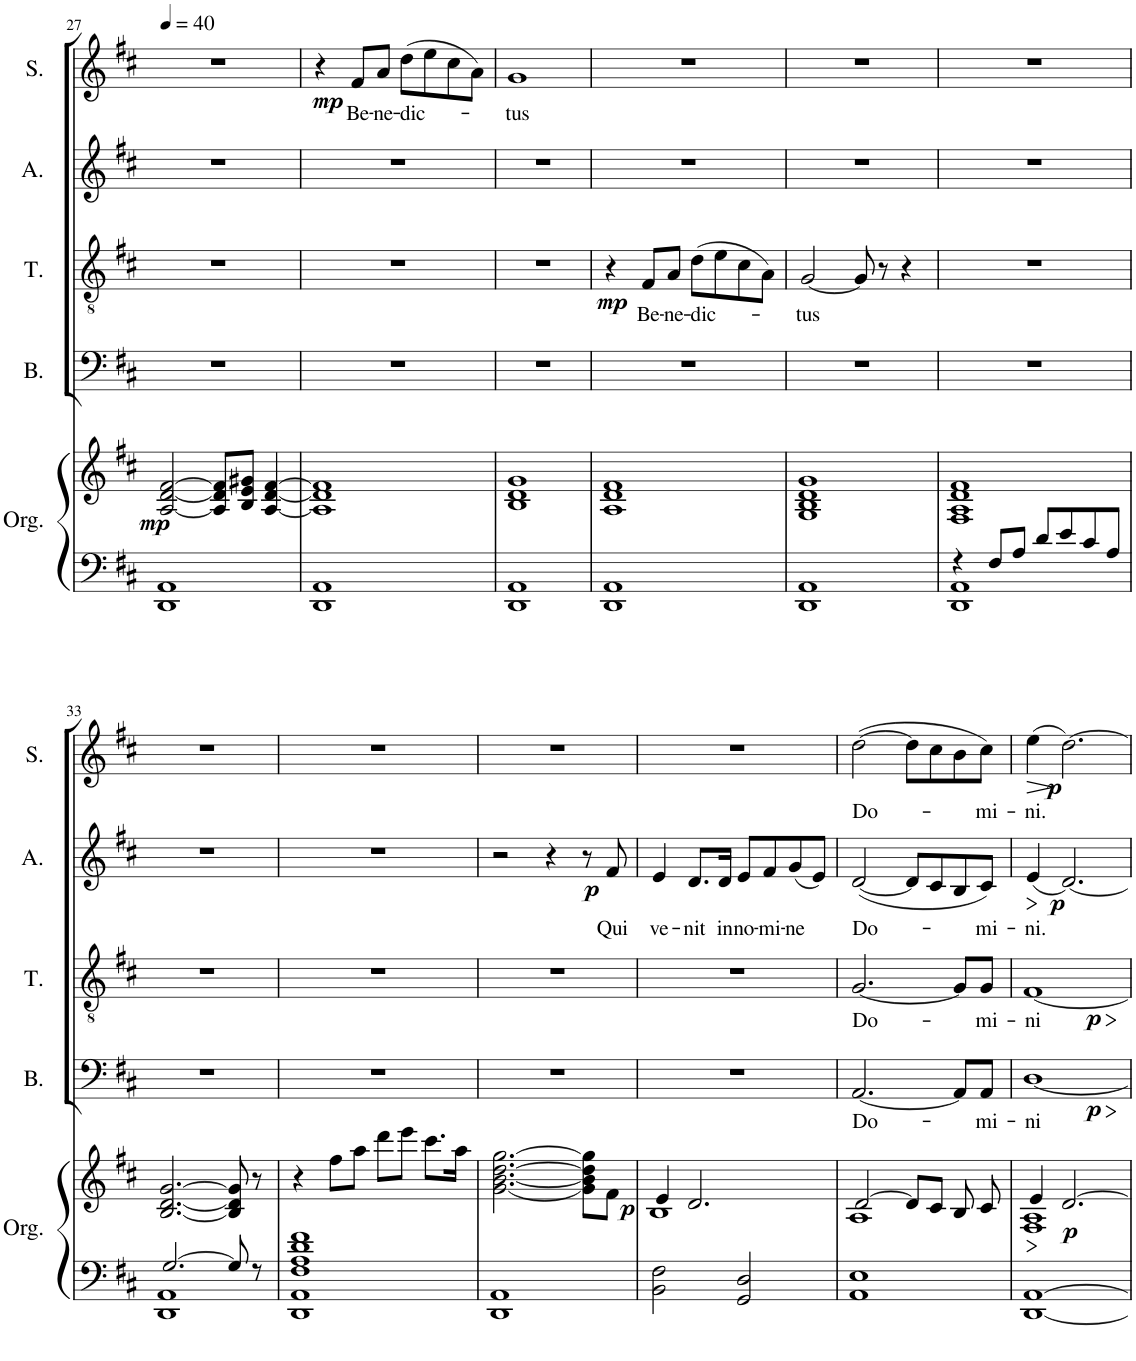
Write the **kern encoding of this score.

**kern	**kern	**dynam	**kern	**text	**dynam	**kern	**text	**dynam	**kern	**text	**dynam	**kern	**text	**dynam
*part5	*part5	*part5	*part4	*part4	*part4	*part3	*part3	*part3	*part2	*part2	*part2	*part1	*part1	*part1
*staff6	*staff5	*staff5/6	*staff4	*staff4	*staff4	*staff3	*staff3	*staff3	*staff2	*staff2	*staff2	*staff1	*staff1	*staff1
*I"Organ	*	*	*I"Bass	*	*	*I"Tenor	*	*	*I"Alto	*	*	*I"Soprano	*	*
*I'Org.	*	*	*I'B.	*	*	*I'T.	*	*	*I'A.	*	*	*I'S.	*	*
!!LO:PB:g=z
*clefF4	*clefG2	*	*clefF4	*	*	*clefGv2	*	*	*clefG2	*	*	*clefG2	*	*
*k[f#c#]	*k[f#c#]	*	*k[f#c#]	*	*	*k[f#c#]	*	*	*k[f#c#]	*	*	*k[f#c#]	*	*
*M4/4	*M4/4	*	*M4/4	*	*	*M4/4	*	*	*M4/4	*	*	*M4/4	*	*
*met(c)	*met(c)	*	*met(c)	*	*	*met(c)	*	*	*met(c)	*	*	*met(c)	*	*
*MM40	*MM40	*	*MM40	*	*	*MM40	*	*	*MM40	*	*	*MM40	*	*
=27	=27	=27	=27	=27	=27	=27	=27	=27	=27	=27	=27	=27	=27	=27
!	!	!LO:DY:b	!	!	!	!	!	!	!	!	!	!	!	!
1DD 1AA	[2A/ [2d/ [2f#/	mp	1r	.	.	1r	.	.	1r	.	.	1r	.	.
.	8A/] 8d/] 8f#/]L	.	.	.	.	.	.	.	.	.	.	.	.	.
.	8B/ 8e/ 8g#X/J	.	.	.	.	.	.	.	.	.	.	.	.	.
.	[4A/ [4d/ [4f#/	.	.	.	.	.	.	.	.	.	.	.	.	.
=28	=28	=28	=28	=28	=28	=28	=28	=28	=28	=28	=28	=28	=28	=28
!	!	!	!	!	!	!	!	!	!	!	!	!	!	!LO:DY:b
1DD 1AA	1A] 1d] 1f#]	.	1r	.	.	1r	.	.	1r	.	.	4r	.	mp
!	!	!	!	!	!	!	!	!	!	!	!	!	!LO:LY:b	!
.	.	.	.	.	.	.	.	.	.	.	.	8f#/L	Be-	.
!	!	!	!	!	!	!	!	!	!	!	!	!	!LO:LY:b	!
.	.	.	.	.	.	.	.	.	.	.	.	8a/J	-ne-	.
!	!	!	!	!	!	!	!	!	!	!	!	!	!LO:LY:b	!
.	.	.	.	.	.	.	.	.	.	.	.	(8dd\L	-dic-	.
.	.	.	.	.	.	.	.	.	.	.	.	8ee\	.	.
.	.	.	.	.	.	.	.	.	.	.	.	8cc#\	.	.
.	.	.	.	.	.	.	.	.	.	.	.	8a\J)	.	.
=29	=29	=29	=29	=29	=29	=29	=29	=29	=29	=29	=29	=29	=29	=29
!	!	!	!	!	!	!	!	!	!	!	!	!	!LO:LY:b	!
1DD 1AA	1B 1d 1g	.	1r	.	.	1r	.	.	1r	.	.	1g	-tus	.
=30	=30	=30	=30	=30	=30	=30	=30	=30	=30	=30	=30	=30	=30	=30
!	!	!	!	!	!	!	!	!LO:DY:b	!	!	!	!	!	!
1DD 1AA	1A 1d 1f#	.	1r	.	.	4r	.	mp	1r	.	.	1r	.	.
!	!	!	!	!	!	!	!LO:LY:b	!	!	!	!	!	!	!
.	.	.	.	.	.	8F#/L	Be-	.	.	.	.	.	.	.
!	!	!	!	!	!	!	!LO:LY:b	!	!	!	!	!	!	!
.	.	.	.	.	.	8A/J	-ne-	.	.	.	.	.	.	.
!	!	!	!	!	!	!	!LO:LY:b	!	!	!	!	!	!	!
.	.	.	.	.	.	(8d\L	-dic-	.	.	.	.	.	.	.
.	.	.	.	.	.	8e\	.	.	.	.	.	.	.	.
.	.	.	.	.	.	8c#\	.	.	.	.	.	.	.	.
.	.	.	.	.	.	8A\J)	.	.	.	.	.	.	.	.
=31	=31	=31	=31	=31	=31	=31	=31	=31	=31	=31	=31	=31	=31	=31
!	!	!	!	!	!	!	!LO:LY:b	!	!	!	!	!	!	!
1DD 1AA	1G 1B 1d 1g	.	1r	.	.	[2G/	-tus	.	1r	.	.	1r	.	.
.	.	.	.	.	.	8G/]	.	.	.	.	.	.	.	.
.	.	.	.	.	.	8r	.	.	.	.	.	.	.	.
.	.	.	.	.	.	4r	.	.	.	.	.	.	.	.
=32	=32	=32	=32	=32	=32	=32	=32	=32	=32	=32	=32	=32	=32	=32
*^	*	*	*	*	*	*	*	*	*	*	*	*	*	*
4r	1DD 1AA	1F# 1A 1d 1f#	.	1r	.	.	1r	.	.	1r	.	.	1r	.	.
8F#/L	.	.	.	.	.	.	.	.	.	.	.	.	.	.	.
8A/J	.	.	.	.	.	.	.	.	.	.	.	.	.	.	.
8d/L	.	.	.	.	.	.	.	.	.	.	.	.	.	.	.
8e/	.	.	.	.	.	.	.	.	.	.	.	.	.	.	.
8c#/	.	.	.	.	.	.	.	.	.	.	.	.	.	.	.
8A/J	.	.	.	.	.	.	.	.	.	.	.	.	.	.	.
!!LO:LB:g=z
=33	=33	=33	=33	=33	=33	=33	=33	=33	=33	=33	=33	=33	=33	=33	=33
[2.G/	1DD 1AA	[2.B/ [2.d/ [2.g/	.	1r	.	.	1r	.	.	1r	.	.	1r	.	.
8G/]	.	8B/] 8d/] 8g/]	.	.	.	.	.	.	.	.	.	.	.	.	.
8r	.	8r	.	.	.	.	.	.	.	.	.	.	.	.	.
*v	*v	*	*	*	*	*	*	*	*	*	*	*	*	*	*
=34	=34	=34	=34	=34	=34	=34	=34	=34	=34	=34	=34	=34	=34	=34
1DD 1AA 1F# 1A 1d 1f#	4r	.	1r	.	.	1r	.	.	1r	.	.	1r	.	.
.	8ff#\L	.	.	.	.	.	.	.	.	.	.	.	.	.
.	8aa\J	.	.	.	.	.	.	.	.	.	.	.	.	.
.	8ddd\L	.	.	.	.	.	.	.	.	.	.	.	.	.
.	8eee\J	.	.	.	.	.	.	.	.	.	.	.	.	.
.	8.ccc#\L	.	.	.	.	.	.	.	.	.	.	.	.	.
.	16aa\Jk	.	.	.	.	.	.	.	.	.	.	.	.	.
=35	=35	=35	=35	=35	=35	=35	=35	=35	=35	=35	=35	=35	=35	=35
1DD 1AA	[2.g\ [2.b\ [2.dd\ [2.gg\	.	1r	.	.	1r	.	.	2r	.	.	1r	.	.
.	.	.	.	.	.	.	.	.	4r	.	.	.	.	.
.	8g\] 8b\] 8dd\] 8gg\]L	.	.	.	.	.	.	.	8r	.	.	.	.	.
!	!	!LO:DY:b	!	!	!	!	!	!	!	!LO:LY:b	!LO:DY:b	!	!	!
.	8f#\J	p	.	.	.	.	.	.	8f#/	Qui	p	.	.	.
=36	=36	=36	=36	=36	=36	=36	=36	=36	=36	=36	=36	=36	=36	=36
*	*^	*	*	*	*	*	*	*	*	*	*	*	*	*
!	!	!	!	!	!	!	!	!	!	!	!LO:LY:b	!	!	!	!
2BB\ 2F#\	4e/	1B	.	1r	.	.	1r	.	.	4e/	ve-	.	1r	.	.
!	!	!	!	!	!	!	!	!	!	!	!LO:LY:b	!	!	!	!
.	2.d/	.	.	.	.	.	.	.	.	8.d/L	-nit	.	.	.	.
!	!	!	!	!	!	!	!	!	!	!	!LO:LY:b	!	!	!	!
.	.	.	.	.	.	.	.	.	.	16d/Jk	in	.	.	.	.
!	!	!	!	!	!	!	!	!	!	!	!LO:LY:b	!	!	!	!
2GG/ 2D/	.	.	.	.	.	.	.	.	.	8e/L	no-	.	.	.	.
!	!	!	!	!	!	!	!	!	!	!	!LO:LY:b	!	!	!	!
.	.	.	.	.	.	.	.	.	.	8f#/	-mi-	.	.	.	.
!	!	!	!	!	!	!	!	!	!	!	!LO:LY:b	!	!	!	!
.	.	.	.	.	.	.	.	.	.	(8g/	-ne	.	.	.	.
.	.	.	.	.	.	.	.	.	.	8e/J)	.	.	.	.	.
=37	=37	=37	=37	=37	=37	=37	=37	=37	=37	=37	=37	=37	=37	=37	=37
!	!	!	!	!	!LO:LY:b	!	!	!LO:LY:b	!	!	!LO:LY:b	!	!	!LO:LY:b	!
1AA 1E	[2d/	1A	.	[2.AA/	Do-	.	[2.G/	Do-	.	([2d/	Do-	.	([2dd\	Do-	.
.	8d/L]	.	.	.	.	.	.	.	.	8d/L]	.	.	8dd\L]	.	.
.	8c#/J	.	.	.	.	.	.	.	.	8c#/	.	.	8cc#\	.	.
.	8B/	.	.	8AA/L]	.	.	8G/L]	.	.	8B/	.	.	8b\	.	.
!	!	!	!	!	!LO:LY:b	!	!	!LO:LY:b	!	!	!LO:LY:b	!	!	!LO:LY:b	!
.	8c#/	.	.	8AA/J	mi-	.	8G/J	mi-	.	8c#/J)	-mi-	.	8cc#\J)	-mi-	.
=38	=38	=38	=38	=38	=38	=38	=38	=38	=38	=38	=38	=38	=38	=38	=38
!	!	!	!LO:HP:b	!	!LO:LY:b	!LO:HP:b	!	!LO:LY:b	!LO:HP:b	!	!LO:LY:b	!LO:HP:b	!	!LO:LY:b	!LO:HP:b
!	!	!	!	!	!	!LO:DY:n=1:b	!	!	!LO:DY:n=1:b	!	!	!	!	!	!
[1DD [1AA	4e/	1F# 1A	>	[1D	-ni	> p	[1F#	-ni	> p	(4e/	-ni.	>	(4ee\	-ni.	>
!	!	!	!LO:DY:b	!	!	!	!	!	!	!	!	!LO:DY:b	!	!	!LO:DY:b
.	[2.d/	.	p	.	.	.	.	.	.	[2.d/)	.	p	[2.dd\)	.	p
*	*v	*v	*	*	*	*	*	*	*	*	*	*	*	*	*
.	.	]	.	.	]	.	.	]	.	.	]	.	.	]
=	=	=	=	=	=	=	=	=	=	=	=	=	=	=
*-	*-	*-	*-	*-	*-	*-	*-	*-	*-	*-	*-	*-	*-	*-
